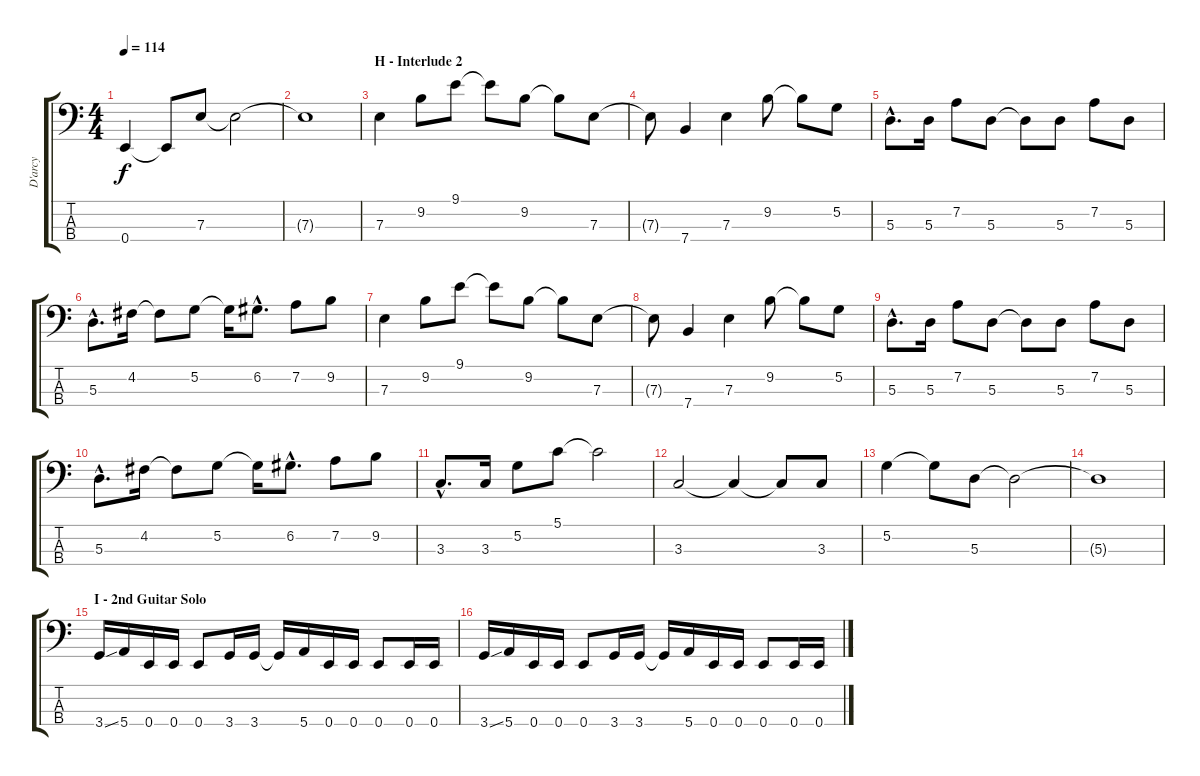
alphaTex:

\track ("D'arcy" "D'arcy") {instrument electricbasspick}
\staff {score tabs}
\tuning (G2 D2 A1 E1) {hide}
\ts (4 4)
\tempo 114
\clef f4
\ks c
0.4.4{dy f} 0.4{t}.8 7.3.8 7.3{t}.2 |
7.3{t}.1 |
\section ("" "H - Interlude 2")
7.3.4 9.2.8 9.1.8 9.1{t}.8 9.2.8 9.2{t}.8 7.3.8 |
7.3{t}.8 7.4.4 7.3.4 9.2.8 9.2{t}.8 5.2.8 |
5.3{hac}.8{d} 5.3.16 7.2.8 5.3.8 5.3{t}.8 5.3.8 7.2.8 5.3.8 |
5.3{hac}.8{d} 4.2.16 4.2{t}.8 5.2.8 5.2{t}.16 6.2{hac}.8{d} 7.2.8 9.2.8 |
7.3.4 9.2.8 9.1.8 9.1{t}.8 9.2.8 9.2{t}.8 7.3.8 |
7.3{t}.8 7.4.4 7.3.4 9.2.8 9.2{t}.8 5.2.8 |
5.3{hac}.8{d} 5.3.16 7.2.8 5.3.8 5.3{t}.8 5.3.8 7.2.8 5.3.8 |
5.3{hac}.8{d} 4.2.16 4.2{t}.8 5.2.8 5.2{t}.16 6.2{hac}.8{d} 7.2.8 9.2.8 |
3.3{hac}.8{d} 3.3.16 5.2.8 5.1.8 5.1{t}.2 |
3.3.2 3.3{t}.4 3.3{t}.8 3.3.8 |
5.2.4 5.2{t}.8 5.3.8 5.3{t}.2 |
5.3{t}.1 |
\section ("" "I - 2nd Guitar Solo")
3.4{ss}.16 5.4.16 0.4.16 0.4.16 0.4.8 3.4.16 3.4.16 3.4{t}.16 5.4.16 0.4.16 0.4.16 0.4.8 0.4.16 0.4.16 |
3.4{ss}.16 5.4.16 0.4.16 0.4.16 0.4.8 3.4.16 3.4.16 3.4{t}.16 5.4.16 0.4.16 0.4.16 0.4.8 0.4.16 0.4.16
